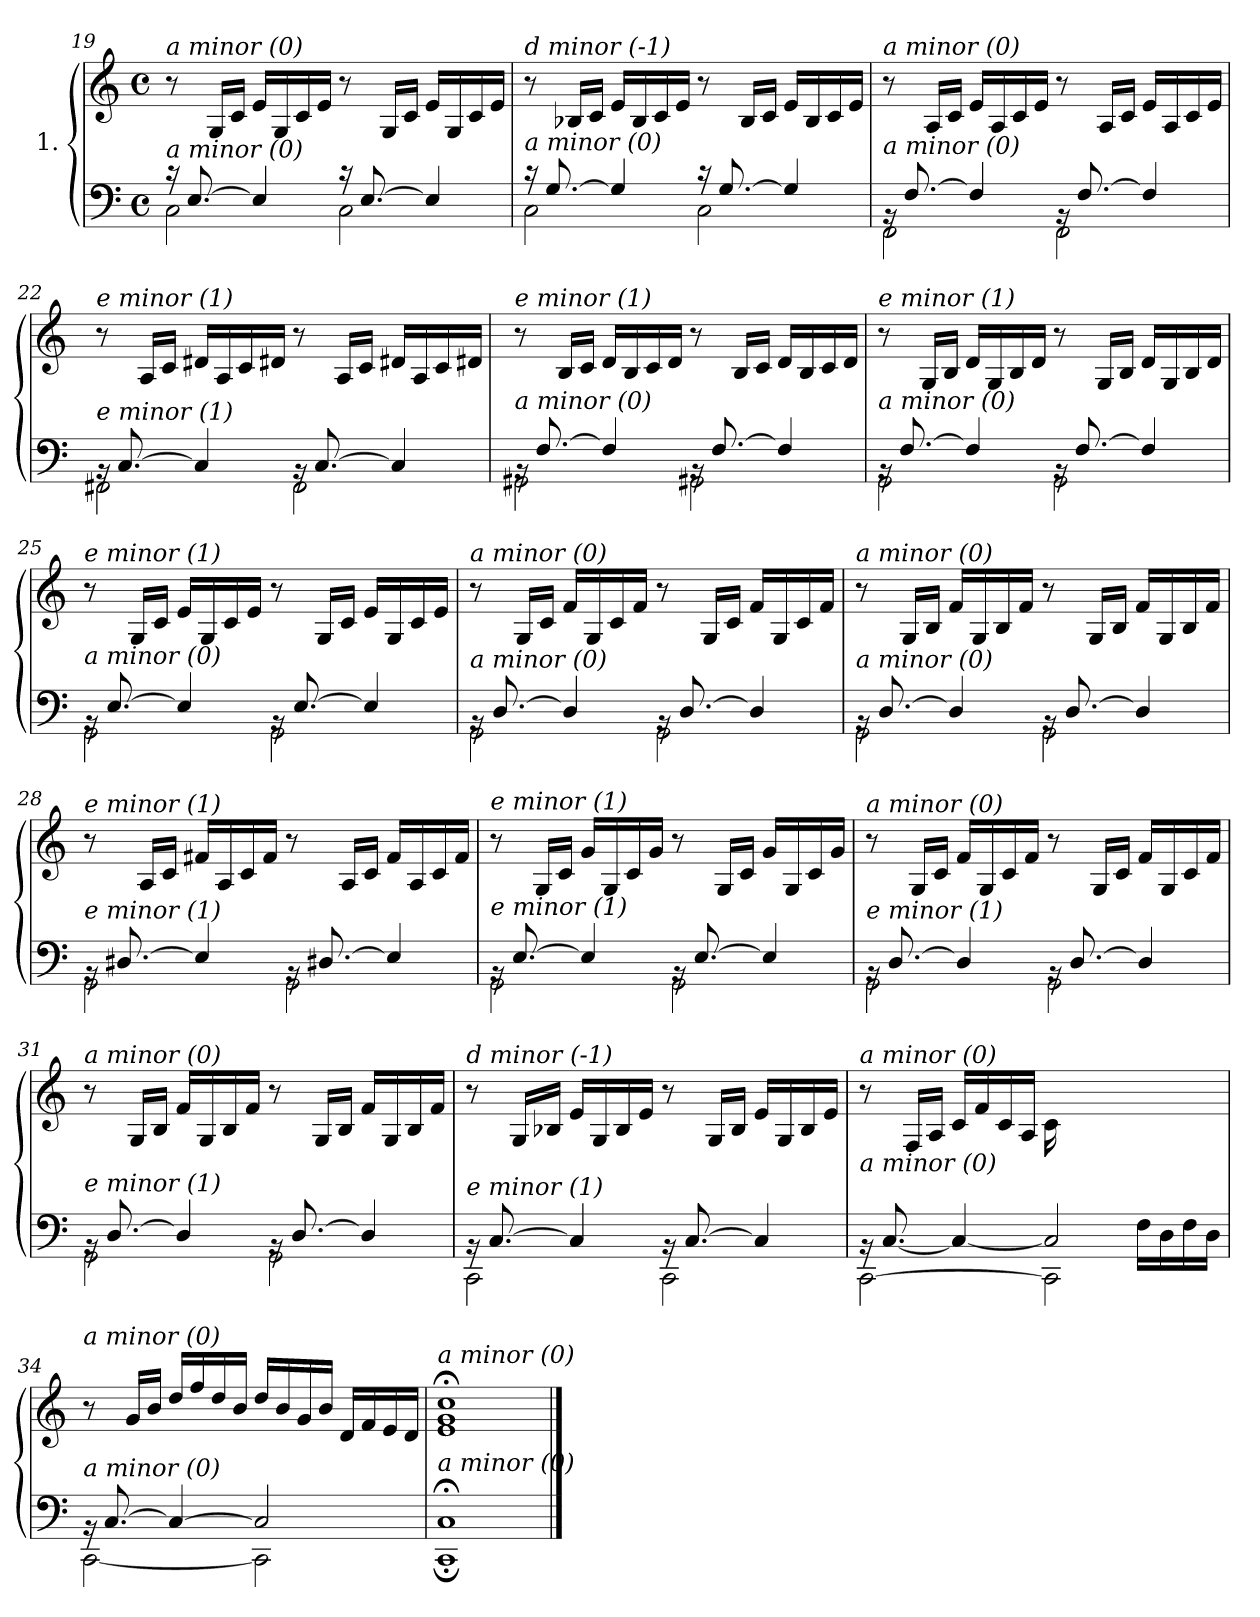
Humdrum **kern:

**kern	**kern
*part1	*part1
*staff2	*staff1
*I"1.	*
!!LO:PB:g=z
*clefF4	*clefG2
*k[]	*k[]
*M4/4	*M4/4
*met(c)	*met(c)
=19	=19
*^	*
!	!	!LO:TX:i:t=a minor (0)
!LO:TX:i:t=a minor (0)	!	!
16r	2C\	8r
[8.E/	.	.
.	.	16G/LL
.	.	16c/JJ
4E/]	.	16e/LL
.	.	16G/
.	.	16c/
.	.	16e/JJ
16r	2C\	8r
[8.E/	.	.
.	.	16G/LL
.	.	16c/JJ
4E/]	.	16e/LL
.	.	16G/
.	.	16c/
.	.	16e/JJ
=20	=20	=20
!	!	!LO:TX:i:t=d minor (-1)
!LO:TX:i:t=a minor (0)	!	!
16r	2C\	8r
[8.G/	.	.
.	.	16B-X/LL
.	.	16c/JJ
4G/]	.	16e/LL
.	.	16B-/
.	.	16c/
.	.	16e/JJ
16r	2C\	8r
[8.G/	.	.
.	.	16B-/LL
.	.	16c/JJ
4G/]	.	16e/LL
.	.	16B-/
.	.	16c/
.	.	16e/JJ
=21	=21	=21
!	!	!LO:TX:i:t=a minor (0)
!LO:TX:i:t=a minor (0)	!	!
16rBB	2FF\	8r
[8.F/	.	.
.	.	16A/LL
.	.	16c/JJ
4F/]	.	16e/LL
.	.	16A/
.	.	16c/
.	.	16e/JJ
16rBB	2FF\	8r
[8.F/	.	.
.	.	16A/LL
.	.	16c/JJ
4F/]	.	16e/LL
.	.	16A/
.	.	16c/
.	.	16e/JJ
!!LO:LB:g=z
=22	=22	=22
!	!	!LO:TX:i:t=e minor (1)
!LO:TX:i:t=e minor (1)	!	!
16rBB	2FF#X\	8r
[8.C/	.	.
.	.	16A/LL
.	.	16c/JJ
4C/]	.	16d#Xi/LL
.	.	16A/
.	.	16c/
.	.	16d#Xi/JJ
16rBB	2FF#\	8r
[8.C/	.	.
.	.	16A/LL
.	.	16c/JJ
4C/]	.	16d#Xi/LL
.	.	16A/
.	.	16c/
.	.	16d#Xi/JJ
=23	=23	=23
!	!	!LO:TX:i:t=e minor (1)
!LO:TX:i:t=a minor (0)	!	!
16rBB	2GG#Xi\	8r
[8.F/	.	.
.	.	16B/LL
.	.	16c/JJ
4F/]	.	16d/LL
.	.	16B/
.	.	16c/
.	.	16d/JJ
16rBB	2GG#Xi\	8r
[8.F/	.	.
.	.	16B/LL
.	.	16c/JJ
4F/]	.	16d/LL
.	.	16B/
.	.	16c/
.	.	16d/JJ
=24	=24	=24
!	!	!LO:TX:i:t=e minor (1)
!LO:TX:i:t=a minor (0)	!	!
16rBB	2GG\	8r
[8.F/	.	.
.	.	16G/LL
.	.	16B/JJ
4F/]	.	16d/LL
.	.	16G/
.	.	16B/
.	.	16d/JJ
16rBB	2GG\	8r
[8.F/	.	.
.	.	16G/LL
.	.	16B/JJ
4F/]	.	16d/LL
.	.	16G/
.	.	16B/
.	.	16d/JJ
!!LO:LB:g=z
=25	=25	=25
!	!	!LO:TX:i:t=e minor (1)
!LO:TX:i:t=a minor (0)	!	!
16rBB	2GG\	8r
[8.E/	.	.
.	.	16G/LL
.	.	16c/JJ
4E/]	.	16e/LL
.	.	16G/
.	.	16c/
.	.	16e/JJ
16rBB	2GG\	8r
[8.E/	.	.
.	.	16G/LL
.	.	16c/JJ
4E/]	.	16e/LL
.	.	16G/
.	.	16c/
.	.	16e/JJ
=26	=26	=26
!	!	!LO:TX:i:t=a minor (0)
!LO:TX:i:t=a minor (0)	!	!
16rBB	2GG\	8r
[8.D/	.	.
.	.	16G/LL
.	.	16c/JJ
4D/]	.	16f/LL
.	.	16G/
.	.	16c/
.	.	16f/JJ
16rBB	2GG\	8r
[8.D/	.	.
.	.	16G/LL
.	.	16c/JJ
4D/]	.	16f/LL
.	.	16G/
.	.	16c/
.	.	16f/JJ
=27	=27	=27
!	!	!LO:TX:i:t=a minor (0)
!LO:TX:i:t=a minor (0)	!	!
16rBB	2GG\	8r
[8.D/	.	.
.	.	16G/LL
.	.	16B/JJ
4D/]	.	16f/LL
.	.	16G/
.	.	16B/
.	.	16f/JJ
16rBB	2GG\	8r
[8.D/	.	.
.	.	16G/LL
.	.	16B/JJ
4D/]	.	16f/LL
.	.	16G/
.	.	16B/
.	.	16f/JJ
!!LO:LB:g=z
=28	=28	=28
!	!	!LO:TX:i:t=e minor (1)
!LO:TX:i:t=e minor (1)	!	!
16rBB	2GG\	8r
[8.D#Xi/	.	.
.	.	16A/LL
.	.	16c/JJ
4E-/]	.	16f#X/LL
.	.	16A/
.	.	16c/
.	.	16f#/JJ
16rBB	2GG\	8r
[8.D#Xi/	.	.
.	.	16A/LL
.	.	16c/JJ
4E-/]	.	16f#/LL
.	.	16A/
.	.	16c/
.	.	16f#/JJ
=29	=29	=29
!	!	!LO:TX:i:t=e minor (1)
!LO:TX:i:t=e minor (1)	!	!
16rBB	2GG\	8r
[8.E/	.	.
.	.	16G/LL
.	.	16c/JJ
4E/]	.	16g/LL
.	.	16G/
.	.	16c/
.	.	16g/JJ
16rBB	2GG\	8r
[8.E/	.	.
.	.	16G/LL
.	.	16c/JJ
4E/]	.	16g/LL
.	.	16G/
.	.	16c/
.	.	16g/JJ
=30	=30	=30
!	!	!LO:TX:i:t=a minor (0)
!LO:TX:i:t=e minor (1)	!	!
16rBB	2GG\	8r
[8.D/	.	.
.	.	16G/LL
.	.	16c/JJ
4D/]	.	16f/LL
.	.	16G/
.	.	16c/
.	.	16f/JJ
16rBB	2GG\	8r
[8.D/	.	.
.	.	16G/LL
.	.	16c/JJ
4D/]	.	16f/LL
.	.	16G/
.	.	16c/
.	.	16f/JJ
!!LO:LB:g=z
=31	=31	=31
!	!	!LO:TX:i:t=a minor (0)
!LO:TX:i:t=e minor (1)	!	!
16rBB	2GG\	8r
[8.D/	.	.
.	.	16G/LL
.	.	16B/JJ
4D/]	.	16f/LL
.	.	16G/
.	.	16B/
.	.	16f/JJ
16rBB	2GG\	8r
[8.D/	.	.
.	.	16G/LL
.	.	16B/JJ
4D/]	.	16f/LL
.	.	16G/
.	.	16B/
.	.	16f/JJ
=32	=32	=32
!	!	!LO:TX:i:t=d minor (-1)
!LO:TX:i:t=e minor (1)	!	!
16rBB	2CC\	8r
[8.C/	.	.
.	.	16G/LL
.	.	16B-X/JJ
4C/]	.	16e/LL
.	.	16G/
.	.	16B-/
.	.	16e/JJ
16rBB	2CC\	8r
[8.C/	.	.
.	.	16G/LL
.	.	16B-/JJ
4C/]	.	16e/LL
.	.	16G/
.	.	16B-/
.	.	16e/JJ
=33	=33	=33
*	*^	*
!	!	!	!LO:TX:i:t=a minor (0)
!LO:TX:i:t=a minor (0)	!	!	!
2ryy	16rBB	[2CC\	8r
.	[8.C/	.	.
.	.	.	16F/LL
.	.	.	16A/JJ
.	4C/_	.	16c/LL
.	.	.	16f/
.	.	.	16c/
.	.	.	16A/JJ
16ryy	2C/]	2CC\]	16c\LL
16A/	.	.	4..ryy
16F/	.	.	.
16A/JJ	.	.	.
16F\LL	.	.	.
16D\	.	.	.
16F\	.	.	.
16D\JJ	.	.	.
*	*v	*v	*
!!LO:LB:g=z
=34	=34	=34
!	!	!LO:TX:i:t=a minor (0)
!LO:TX:i:t=a minor (0)	!	!
16rBB	[2CC\	8r
[8.C/	.	.
.	.	16g/LL
.	.	16b/JJ
4C/_	.	16dd/LL
.	.	16ff/
.	.	16dd/
.	.	16b/JJ
2C/]	2CC\]	16dd/LL
.	.	16b/
.	.	16g/
.	.	16b/JJ
.	.	16d/LL
.	.	16f/
.	.	16e/
.	.	16d/JJ
=35	=35	=35
!	!	!LO:TX:i:t=a minor (0)
!LO:TX:i:t=a minor (0)	!	!
1C;<	1CC;<	1e; 1g; 1cc;
*v	*v	*
==	==
*-	*-
